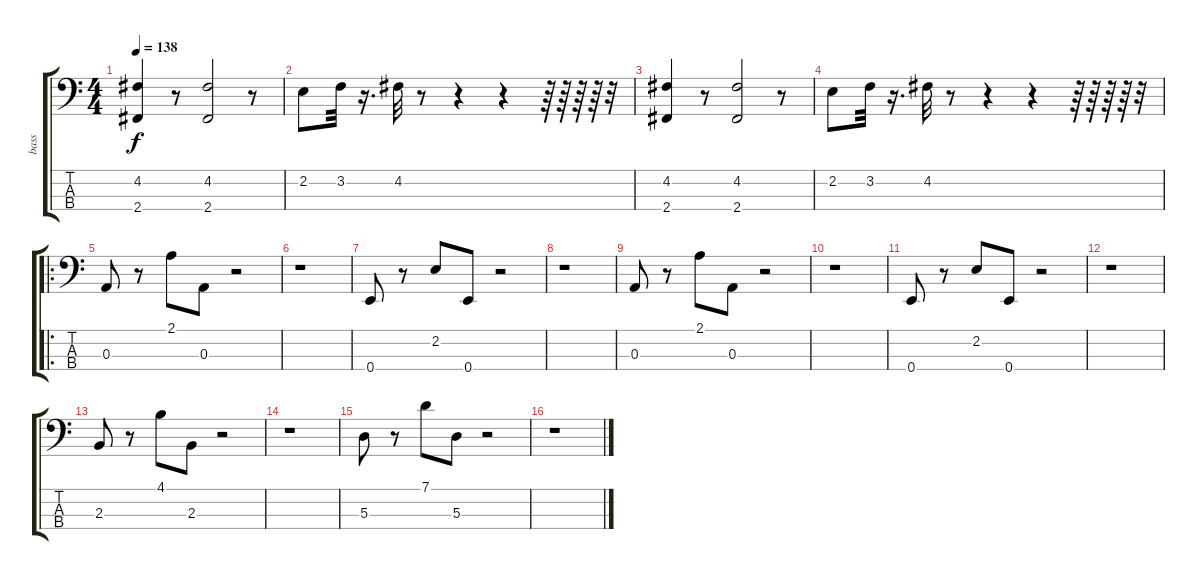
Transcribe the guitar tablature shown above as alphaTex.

\track ("bass" "bass") {instrument synthbass1}
\staff {score tabs}
\tuning (G2 D2 A1 E1) {hide}
\ts (4 4)
\tempo 138
\clef f4
\ks c
(4.2 2.4).4{dy f instrument synthbass1} r.8 (4.2 2.4).2 r.8 |
2.2.8 3.2.32 r.16{d} 4.2.32 r.8 r.4 r.4 r.64 r.64 r.64 r.64 r.32 |
(4.2 2.4).4 r.8 (4.2 2.4).2 r.8 |
2.2.8 3.2.32 r.16{d} 4.2.32 r.8 r.4 r.4 r.64 r.64 r.64 r.64 r.32 |
\ro
0.3.8 r.8 2.1.8 0.3.8 r.2 |
r.1 |
0.4.8 r.8 2.2.8 0.4.8 r.2 |
r.1 |
0.3.8 r.8 2.1.8 0.3.8 r.2 |
r.1 |
0.4.8 r.8 2.2.8 0.4.8 r.2 |
r.1 |
2.3.8 r.8 4.1.8 2.3.8 r.2 |
r.1 |
5.3.8 r.8 7.1.8 5.3.8 r.2 |
r.1
